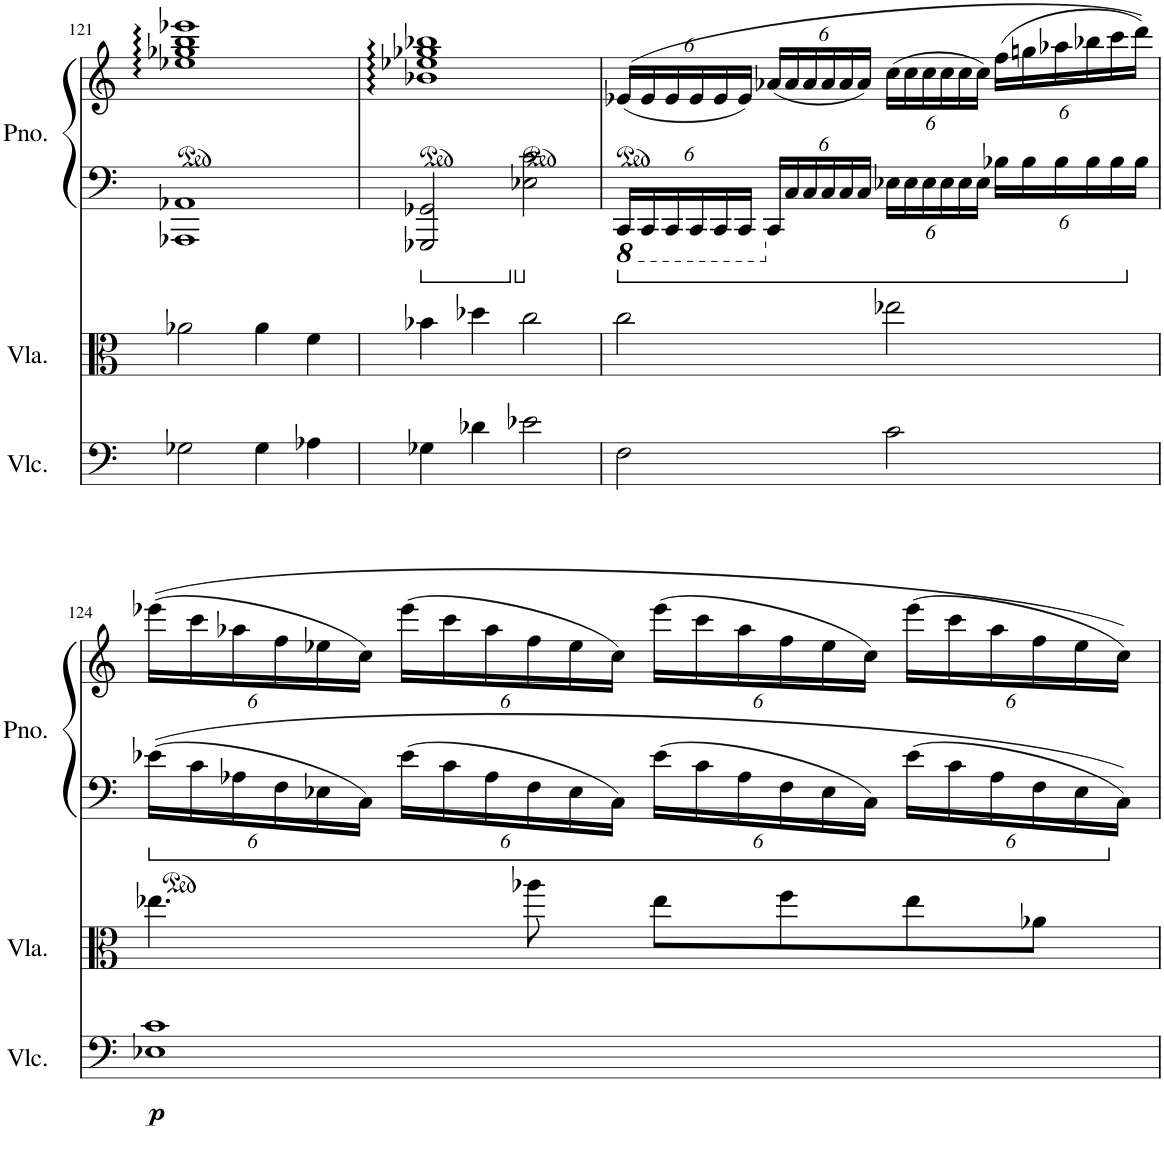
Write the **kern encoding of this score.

**kern	**dynam	**kern	**kern	**kern
*part3	*part3	*part2	*part1	*part1
*staff4	*staff4	*staff3	*staff2	*staff1
*I"Violoncello	*	*I"Viola	*I"Piano	*
*I'Vlc.	*	*I'Vla.	*I'Pno.	*
!!LO:PB:g=z
*clefF4	*	*clefC3	*clefF4	*clefG2
*k[]	*	*k[]	*k[]	*k[]
*M4/4	*	*M4/4	*M4/4	*M4/4
=121	=121	=121	=121	=121
2G-X\	.	2a-X\	1AAA-X 1AA-X	1ee-X 1gg-X 1bb 1eee-X
4G-\	.	4a-\	.	.
4A-X\	.	4f\	.	.
=122	=122	=122	=122	=122
4G-X\	.	4b-X\	2GGG-X/ 2GG-X/	1b-X 1ee-X 1gg-X 1bb-X
4d-X\	.	4dd-X\	.	.
2e-X\	.	2cc\	2E-X\ 2c\	.
=123	=123	=123	=123	=123
*	*	*	*8ba	*
*	*	*	*Xbrackettup	*Xbrackettup
2F\	.	2cc\	24CCC/LL	((24e-X/LL
.	.	.	24CCC/	24e-/
.	.	.	24CCC/	24e-/
.	.	.	24CCC/	24e-/
.	.	.	24CCC/	24e-/
.	.	.	24CCC/JJ	24e-/JJ)
*	*	*	*X8ba	*
.	.	.	24CC/LL	(24a-X/LL
.	.	.	24C/	24a-/
.	.	.	24C/	24a-/
.	.	.	24C/	24a-/
.	.	.	24C/	24a-/
.	.	.	24C/JJ	24a-/JJ)
2c\	.	2ee-X\	24E-X\LL	(24cc\LL
.	.	.	24E-\	24cc\
.	.	.	24E-\	24cc\
.	.	.	24E-\	24cc\
.	.	.	24E-\	24cc\
.	.	.	24E-\JJ	24cc\JJ)
.	.	.	24B-X\LL	(24ff\LL
.	.	.	24B-\	24ggn\
.	.	.	24B-\	24aa-X\
.	.	.	24B-\	24bb-X\
.	.	.	24B-\	24ccc\
.	.	.	24B-\JJ	24ddd\JJ))
!!LO:LB:g=z
=124	=124	=124	=124	=124
!	!LO:DY:b	!	!	!
1E-X 1c	p	4.ee-X\	24e-X\LL	((24eee-X\LL
.	.	.	24c\	24ccc\
.	.	.	24A-X\	24aa-X\
.	.	.	24F\	24ff\
.	.	.	24E-X\	24ee-X\
.	.	.	24C\JJ	24cc\JJ)
.	.	.	24e-\LL	(24eee-\LL
.	.	.	24c\	24ccc\
.	.	.	24A-\	24aa-\
.	.	8aa-X\	24F\	24ff\
.	.	.	24E-\	24ee-\
.	.	.	24C\JJ	24cc\JJ)
.	.	8ee-\L	24e-\LL	(24eee-\LL
.	.	.	24c\	24ccc\
.	.	.	24A-\	24aa-\
.	.	8ff\	24F\	24ff\
.	.	.	24E-\	24ee-\
.	.	.	24C\JJ	24cc\JJ)
.	.	8ee-\	24e-\LL	(24eee-\LL
.	.	.	24c\	24ccc\
.	.	.	24A-\	24aa-\
.	.	8a-X\J	24F\	24ff\
.	.	.	24E-\	24ee-\
.	.	.	24C\JJ	24cc\JJ))
=	=	=	=	=
*-	*-	*-	*-	*-
